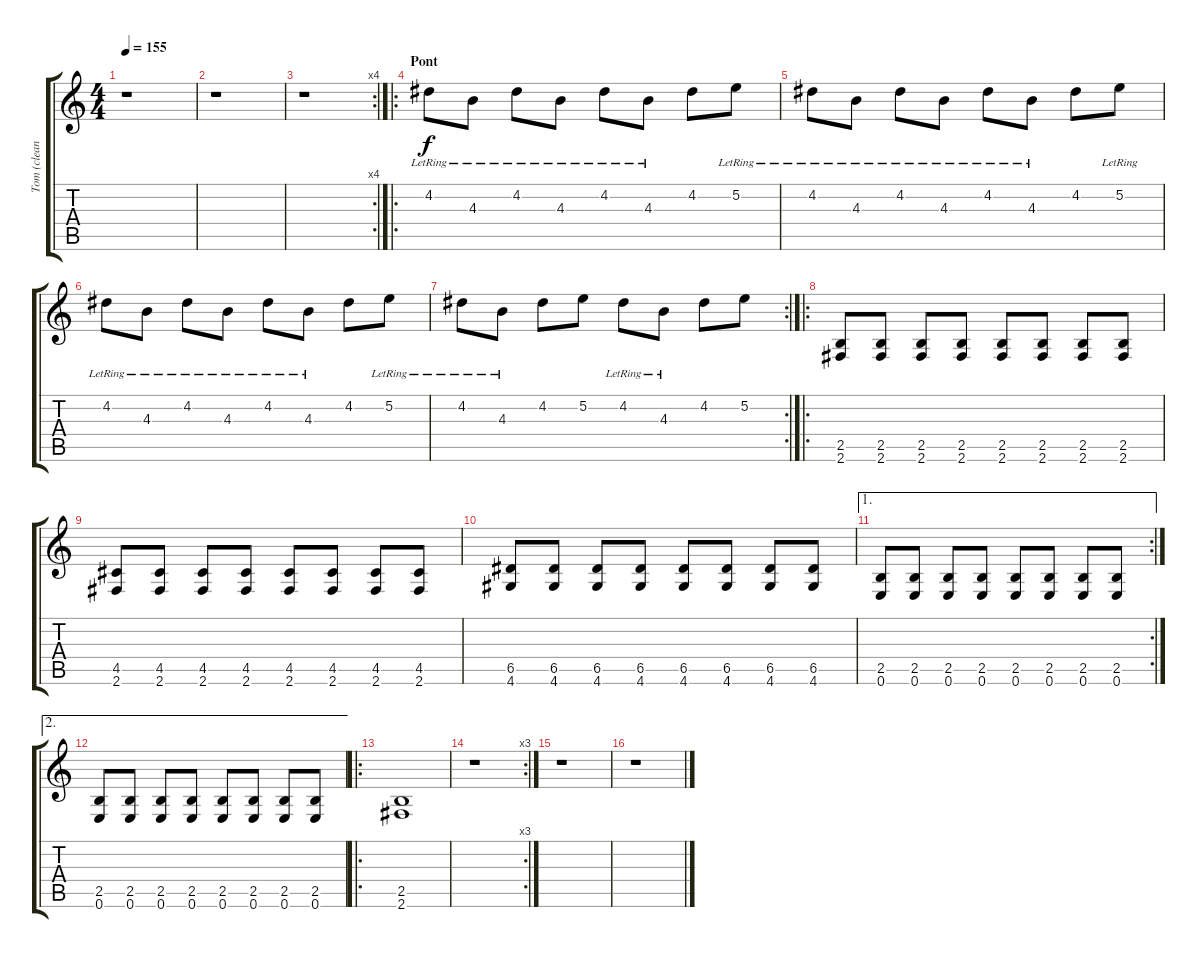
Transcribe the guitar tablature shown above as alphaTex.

\track ("Tom (clean)" "Tom (clean") {instrument electricguitarclean}
\staff {score tabs}
\tuning (E4 B3 G3 D3 A2 E2) {hide}
\ts (4 4)
\tempo 155
\clef g2
\ks c
r.1{dy f} |
r.1 |
\rc 4
r.1 |
\ro
\section ("" "Pont")
4.2{lr}.8 4.3{lr}.8 4.2{lr}.8 4.3{lr}.8 4.2{lr}.8 4.3{lr}.8 4.2.8 5.2{lr}.8 |
4.2{lr}.8 4.3{lr}.8 4.2{lr}.8 4.3{lr}.8 4.2{lr}.8 4.3{lr}.8 4.2.8 5.2{lr}.8 |
4.2{lr}.8 4.3{lr}.8 4.2{lr}.8 4.3{lr}.8 4.2{lr}.8 4.3{lr}.8 4.2.8 5.2{lr}.8 |
\rc 2
4.2{lr}.8 4.3{lr}.8 4.2.8 5.2.8 4.2{lr}.8 4.3{lr}.8 4.2.8 5.2.8 |
\ro
(2.5 2.6).8 (2.5 2.6).8 (2.5 2.6).8 (2.5 2.6).8 (2.5 2.6).8 (2.5 2.6).8 (2.5 2.6).8 (2.5 2.6).8 |
(4.5 2.6).8 (4.5 2.6).8 (4.5 2.6).8 (4.5 2.6).8 (4.5 2.6).8 (4.5 2.6).8 (4.5 2.6).8 (4.5 2.6).8 |
(6.5 4.6).8 (6.5 4.6).8 (6.5 4.6).8 (6.5 4.6).8 (6.5 4.6).8 (6.5 4.6).8 (6.5 4.6).8 (6.5 4.6).8 |
\ae 1
\rc 2
(2.5 0.6).8 (2.5 0.6).8 (2.5 0.6).8 (2.5 0.6).8 (2.5 0.6).8 (2.5 0.6).8 (2.5 0.6).8 (2.5 0.6).8 |
\ae 2
(2.5 0.6).8 (2.5 0.6).8 (2.5 0.6).8 (2.5 0.6).8 (2.5 0.6).8 (2.5 0.6).8 (2.5 0.6).8 (2.5 0.6).8 |
\ro
(2.5 2.6).1{volume 0} |
\rc 3
r.1 |
r.1{volume 16} |
r.1
